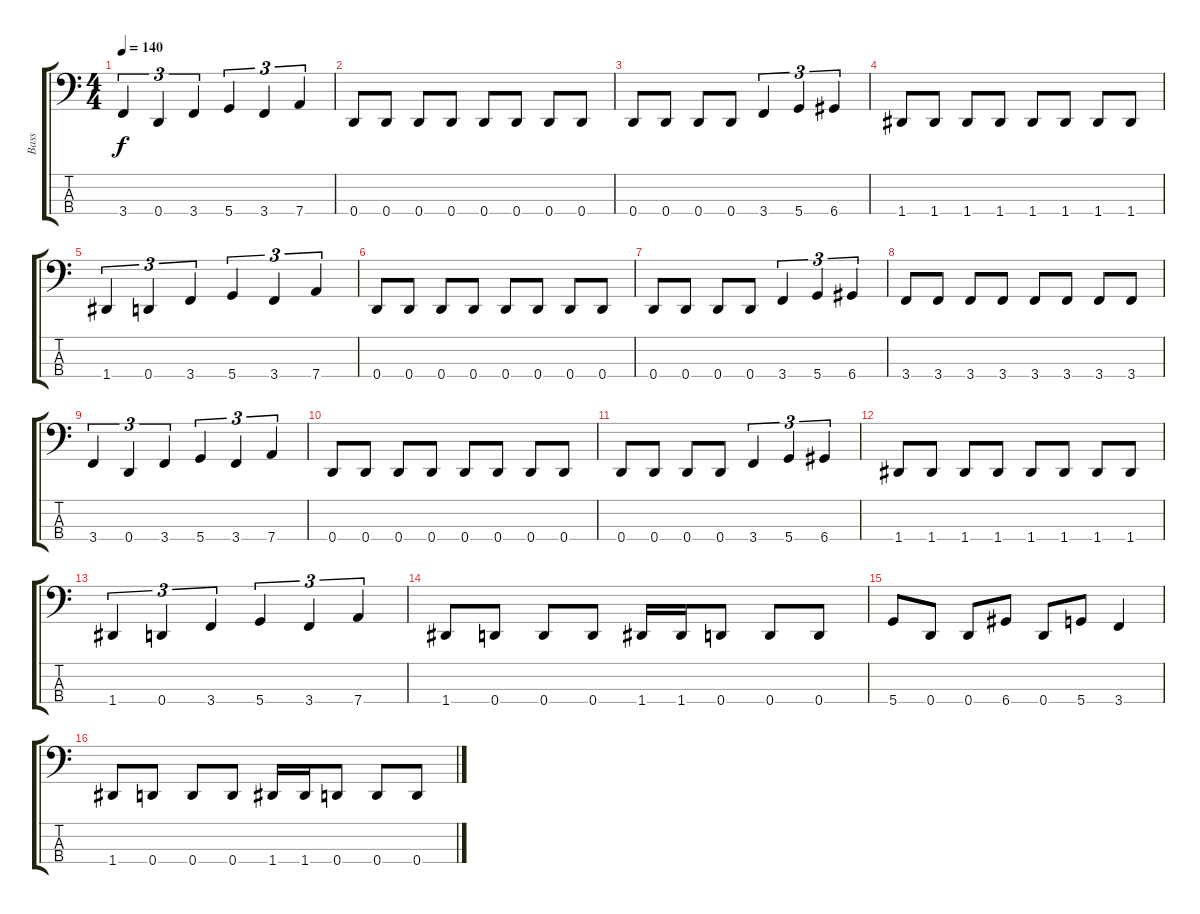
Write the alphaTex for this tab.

\track ("Bass" "Bass") {instrument electricbassfinger}
\staff {score tabs}
\tuning (F2 C2 G1 D1) {hide}
\ts (4 4)
\tempo 140
\clef f4
\ks c
3.4.4{tu (3 2) dy f} 0.4.4{tu (3 2)} 3.4.4{tu (3 2)} 5.4.4{tu (3 2)} 3.4.4{tu (3 2)} 7.4.4{tu (3 2)} |
0.4.8 0.4.8 0.4.8 0.4.8 0.4.8 0.4.8 0.4.8 0.4.8 |
0.4.8 0.4.8 0.4.8 0.4.8 3.4.4{tu (3 2)} 5.4.4{tu (3 2)} 6.4.4{tu (3 2)} |
1.4.8 1.4.8 1.4.8 1.4.8 1.4.8 1.4.8 1.4.8 1.4.8 |
1.4.4{tu (3 2)} 0.4.4{tu (3 2)} 3.4.4{tu (3 2)} 5.4.4{tu (3 2)} 3.4.4{tu (3 2)} 7.4.4{tu (3 2)} |
0.4.8 0.4.8 0.4.8 0.4.8 0.4.8 0.4.8 0.4.8 0.4.8 |
0.4.8 0.4.8 0.4.8 0.4.8 3.4.4{tu (3 2)} 5.4.4{tu (3 2)} 6.4.4{tu (3 2)} |
3.4.8 3.4.8 3.4.8 3.4.8 3.4.8 3.4.8 3.4.8 3.4.8 |
3.4.4{tu (3 2)} 0.4.4{tu (3 2)} 3.4.4{tu (3 2)} 5.4.4{tu (3 2)} 3.4.4{tu (3 2)} 7.4.4{tu (3 2)} |
0.4.8 0.4.8 0.4.8 0.4.8 0.4.8 0.4.8 0.4.8 0.4.8 |
0.4.8 0.4.8 0.4.8 0.4.8 3.4.4{tu (3 2)} 5.4.4{tu (3 2)} 6.4.4{tu (3 2)} |
1.4.8 1.4.8 1.4.8 1.4.8 1.4.8 1.4.8 1.4.8 1.4.8 |
1.4.4{tu (3 2)} 0.4.4{tu (3 2)} 3.4.4{tu (3 2)} 5.4.4{tu (3 2)} 3.4.4{tu (3 2)} 7.4.4{tu (3 2)} |
1.4.8 0.4.8 0.4.8 0.4.8 1.4.16 1.4.16 0.4.8 0.4.8 0.4.8 |
5.4.8 0.4.8 0.4.8 6.4.8 0.4.8 5.4.8 3.4.4 |
1.4.8 0.4.8 0.4.8 0.4.8 1.4.16 1.4.16 0.4.8 0.4.8 0.4.8
